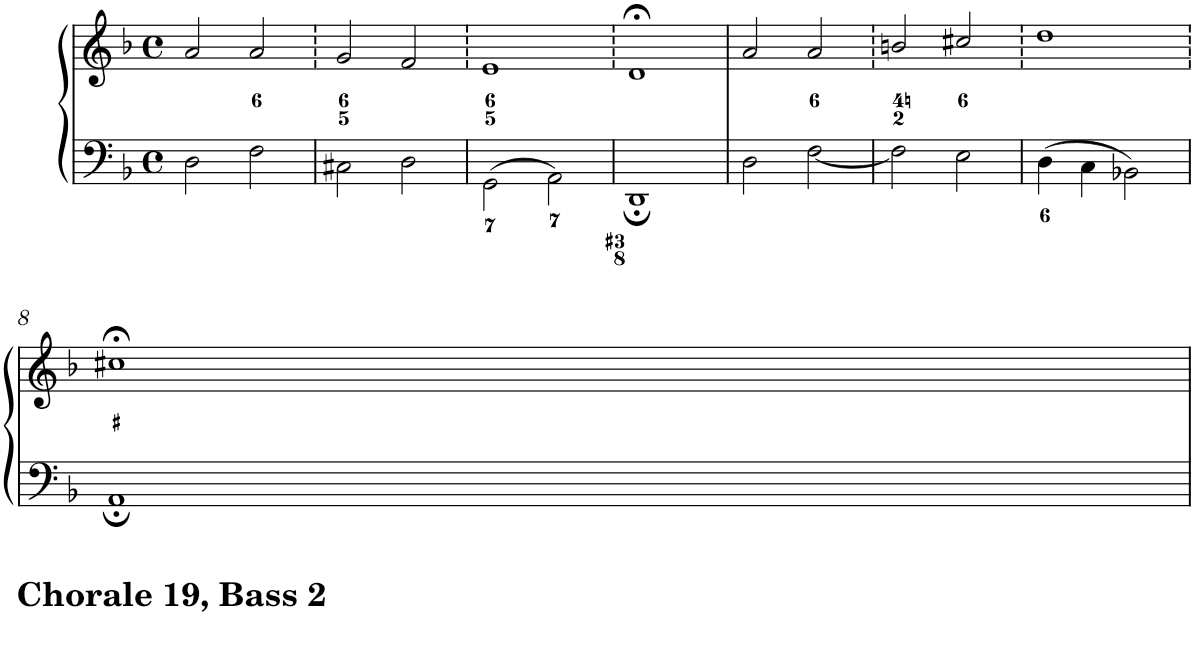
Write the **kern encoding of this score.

**kern	**kern
*part1	*part1
*staff2	*staff1
*I"Piano	*
*I'Pno.	*
*clefF4	*clefG2
*k[b-]	*k[b-]
*F:	*F:
*M4/4	*M4/4
*met(c)	*met(c)
=1	=1
2D\	2a/
2F\	2a/
=2	=2
2C#X\	2g/
2D\	2f/
=3	=3
2GG\	1e
2AA\	.
=4	=4
1DD;	1d;<
=5	=5
2D\	2a/
[<2F\	2a/
=6	=6
2F\]	2bn/
2E\	2cc#X/
=7	=7
4D\	1dd
4C\	.
2BB-X\	.
!!LO:LB:g=z
=8	=8
1AA;	1cc#X;<
=	=
*-	*-
